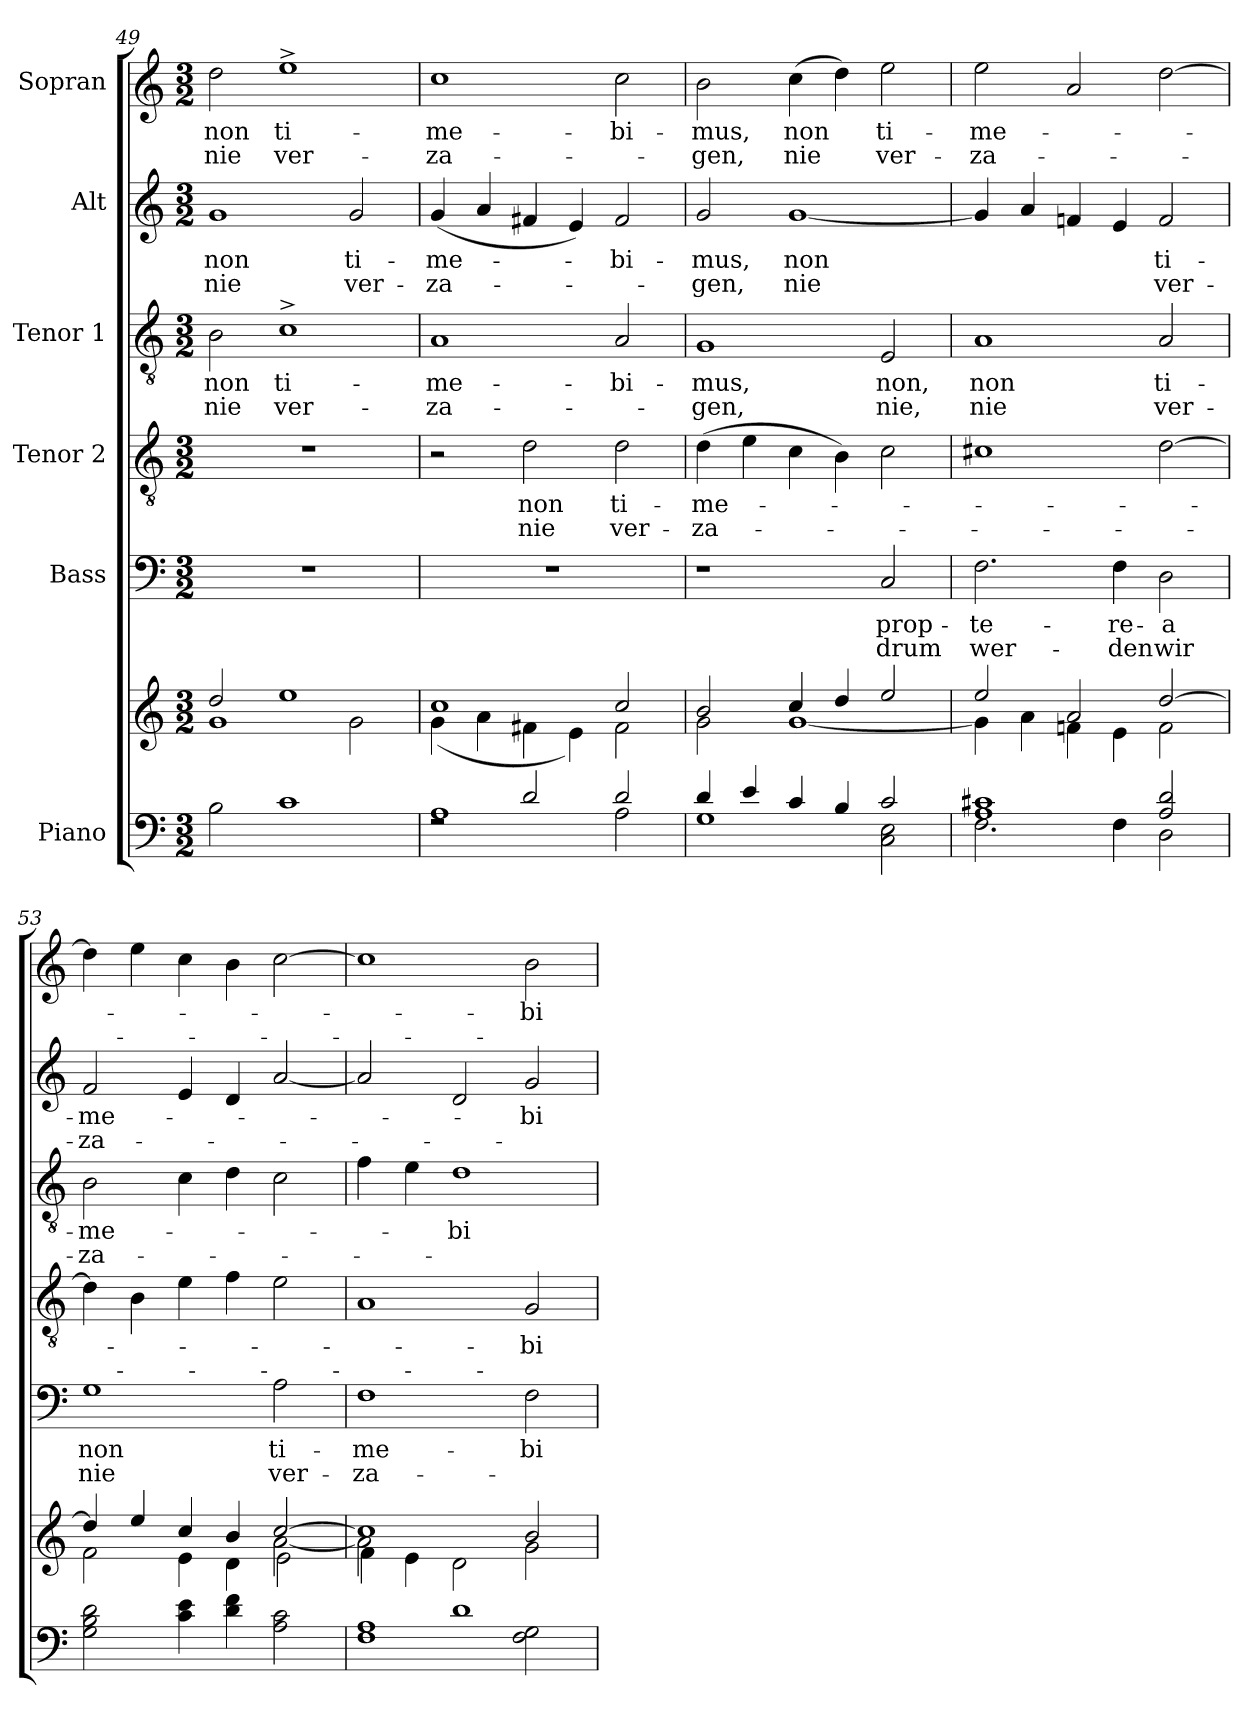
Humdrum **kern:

**kern	**kern	**kern	**text	**text	**kern	**text	**text	**kern	**text	**text	**kern	**text	**text	**kern	**text	**text
*part6	*part6	*part5	*part5	*part5	*part4	*part4	*part4	*part3	*part3	*part3	*part2	*part2	*part2	*part1	*part1	*part1
*staff7	*staff6	*staff5	*staff5	*staff5	*staff4	*staff4	*staff4	*staff3	*staff3	*staff3	*staff2	*staff2	*staff2	*staff1	*staff1	*staff1
*I"Piano	*	*I"Bass	*	*	*I"Tenor 2	*	*	*I"Tenor 1	*	*	*I"Alt	*	*	*I"Sopran	*	*
*clefF4	*clefG2	*clefF4	*	*	*clefGv2	*	*	*clefGv2	*	*	*clefG2	*	*	*clefG2	*	*
*k[]	*k[]	*k[]	*	*	*k[]	*	*	*k[]	*	*	*k[]	*	*	*k[]	*	*
*M3/2	*M3/2	*M3/2	*	*	*M3/2	*	*	*M3/2	*	*	*M3/2	*	*	*M3/2	*	*
=49	=49	=49	=49	=49	=49	=49	=49	=49	=49	=49	=49	=49	=49	=49	=49	=49
*	*^	*	*	*	*	*	*	*	*	*	*	*	*	*	*	*
!	!	!	!	!	!	!	!	!	!	!LO:LY:b	!LO:LY:b	!	!LO:LY:b	!LO:LY:b	!	!LO:LY:b	!LO:LY:b
2B\	2dd/	1g	1.r	.	.	1.r	.	.	2B\	non	nie	1g	non	nie	2dd\	non	nie
!	!	!	!	!	!	!	!	!	!	!LO:LY:b	!LO:LY:b	!	!	!	!	!LO:LY:b	!LO:LY:b
1c	1ee	.	.	.	.	.	.	.	1c^	ti-	ver-	.	.	.	1ee^	ti-	ver-
!	!	!	!	!	!	!	!	!	!	!	!	!	!LO:LY:b	!LO:LY:b	!	!	!
.	.	2g\	.	.	.	.	.	.	.	.	.	2g/	ti-	ver-	.	.	.
=50	=50	=50	=50	=50	=50	=50	=50	=50	=50	=50	=50	=50	=50	=50	=50	=50	=50
*^	*	*	*	*	*	*	*	*	*	*	*	*	*	*	*	*	*
!	!	!	!	!	!	!	!	!	!	!	!LO:LY:b	!LO:LY:b	!	!LO:LY:b	!LO:LY:b	!	!LO:LY:b	!LO:LY:b
2rF	1A	1cc	(4g\	1.r	.	.	2r	.	.	1A	-me-	-za-	(4g/	-me-	-za-	1cc	-me-	-za-
.	.	.	4a\	.	.	.	.	.	.	.	.	.	4a/	.	.	.	.	.
!	!	!	!	!	!	!	!	!LO:LY:b	!LO:LY:b	!	!	!	!	!	!	!	!	!
2d/	.	.	4f#X\	.	.	.	2d\	non	nie	.	.	.	4f#X/	.	.	.	.	.
.	.	.	4e\)	.	.	.	.	.	.	.	.	.	4e/)	.	.	.	.	.
!	!	!	!	!	!	!	!	!LO:LY:b	!LO:LY:b	!	!LO:LY:b	!	!	!LO:LY:b	!	!	!LO:LY:b	!
2d/	2A\	2cc/	2f#\	.	.	.	2d\	ti-	ver-	2A/	-bi-	.	2f#/	bi-	.	2cc\	-bi-	.
!!LO:LB:g=z
=51	=51	=51	=51	=51	=51	=51	=51	=51	=51	=51	=51	=51	=51	=51	=51	=51	=51	=51
!	!	!	!	!	!	!	!	!LO:LY:b	!LO:LY:b	!	!LO:LY:b	!LO:LY:b	!	!LO:LY:b	!LO:LY:b	!	!LO:LY:b	!LO:LY:b
4d/	1G	2b/	2g\	1r	.	.	(4d\	-me-	-za-	1G	-mus,	-gen,	2g/	-mus,	-gen,	2b\	-mus,	-gen,
4e/	.	.	.	.	.	.	4e\	.	.	.	.	.	.	.	.	.	.	.
!	!	!	!	!	!	!	!	!	!	!	!	!	!	!LO:LY:b	!LO:LY:b	!	!LO:LY:b	!LO:LY:b
4c/	.	4cc/	[1g	.	.	.	4c\	.	.	.	.	.	[1g	non	-nie	(4cc\	non	nie
4B/	.	4dd/	.	.	.	.	4B\)	.	.	.	.	.	.	.	.	4dd\)	.	.
!	!	!	!	!	!LO:LY:b	!LO:LY:b	!	!	!	!	!LO:LY:b	!LO:LY:b	!	!	!	!	!LO:LY:b	!LO:LY:b
2c/	2C\ 2E\	2ee/	.	2C/	prop-	drum	2c\	.	.	2E/	non,	nie,	.	.	.	2ee\	ti-	ver-
=52	=52	=52	=52	=52	=52	=52	=52	=52	=52	=52	=52	=52	=52	=52	=52	=52	=52	=52
!	!	!	!	!	!LO:LY:b	!LO:LY:b	!	!	!	!	!LO:LY:b	!LO:LY:b	!	!	!	!	!LO:LY:b	!LO:LY:b
1A 1c#X	2.F\	2ee/	4g\]	2.F\	-te-	wer-	1c#X	.	.	1A	non	nie	4g/]	.	.	2ee\	-me-	-za-
.	.	.	4a\	.	.	.	.	.	.	.	.	.	4a/	.	.	.	.	.
.	.	2a/	4fn\	.	.	.	.	.	.	.	.	.	4fn/	.	.	2a/	.	.
!	!	!	!	!	!LO:LY:b	!LO:LY:b	!	!	!	!	!	!	!	!	!	!	!	!
.	4F\	.	4e\	4F\	-re-	-den	.	.	.	.	.	.	4e/	.	.	.	.	.
!	!	!	!	!	!LO:LY:b	!LO:LY:b	!	!	!	!	!LO:LY:b	!LO:LY:b	!	!LO:LY:b	!LO:LY:b	!	!	!
2A/ 2d/	2D\	[2dd/	2f\	2D\	-a	wir	[2d\	.	.	2A/	ti-	ver-	2f/	ti-	ver-	[2dd\	.	.
=53	=53	=53	=53	=53	=53	=53	=53	=53	=53	=53	=53	=53	=53	=53	=53	=53	=53	=53
*	*	*	*^	*	*	*	*	*	*	*	*	*	*	*	*	*	*	*
!	!	!	!	!	!	!LO:LY:b	!LO:LY:b	!	!	!	!	!LO:LY:b	!LO:LY:b	!	!LO:LY:b	!LO:LY:b	!	!	!
2G\ 2B\ 2d\	1ryy	4dd/]	2f\	1ryy	1G	non	nie	4d\]	.	.	2B\	-me-	-za-	2f/	-me-	-za-	4dd\]	.	.
.	.	4ee/	.	.	.	.	.	4B\	.	.	.	.	.	.	.	.	4ee\	.	.
4c\ 4e\	.	4cc/	4e\	.	.	.	.	4e\	.	.	4c\	.	.	4e/	.	.	4cc\	.	.
4d\ 4f\	.	4b/	4d\	.	.	.	.	4f\	.	.	4d\	.	.	4d/	.	.	4b\	.	.
!	!	!	!	!	!	!LO:LY:b	!LO:LY:b	!	!	!	!	!	!	!	!	!	!	!	!
2ryy	2A\ 2c\	[2cc/	[2a\	2e\	2A\	ti-	ver-	2e\	.	.	2c\	.	.	[2a/	.	.	[2cc\	.	.
=54	=54	=54	=54	=54	=54	=54	=54	=54	=54	=54	=54	=54	=54	=54	=54	=54	=54	=54	=54
!	!	!	!	!	!	!LO:LY:b	!LO:LY:b	!	!	!	!	!	!	!	!	!	!	!	!
2ryy	1F 1A	1cc]	2a\]	4f\	1F	-me-	-za-	1A	.	.	4f\	.	.	2a/]	.	.	1cc]	.	.
.	.	.	.	4e\	.	.	.	.	.	.	4e\	.	.	.	.	.	.	.	.
!	!	!	!	!	!	!	!	!	!	!	!	!LO:LY:b	!	!	!	!	!	!	!
1d	.	.	2d\	1ryy	.	.	.	.	.	.	1d	bi-	.	2d/	.	.	.	.	.
!	!	!	!	!	!	!LO:LY:b	!	!	!LO:LY:b	!	!	!	!	!	!LO:LY:b	!	!	!LO:LY:b	!
.	2F\ 2G\	2b/	2g\	.	2F\	-bi-	.	2G/	-bi-	.	.	.	.	2g/	-bi-	.	2b\	-bi-	.
*v	*v	*	*	*	*	*	*	*	*	*	*	*	*	*	*	*	*	*	*
*	*v	*v	*v	*	*	*	*	*	*	*	*	*	*	*	*	*	*	*
=	=	=	=	=	=	=	=	=	=	=	=	=	=	=	=	=
*-	*-	*-	*-	*-	*-	*-	*-	*-	*-	*-	*-	*-	*-	*-	*-	*-
